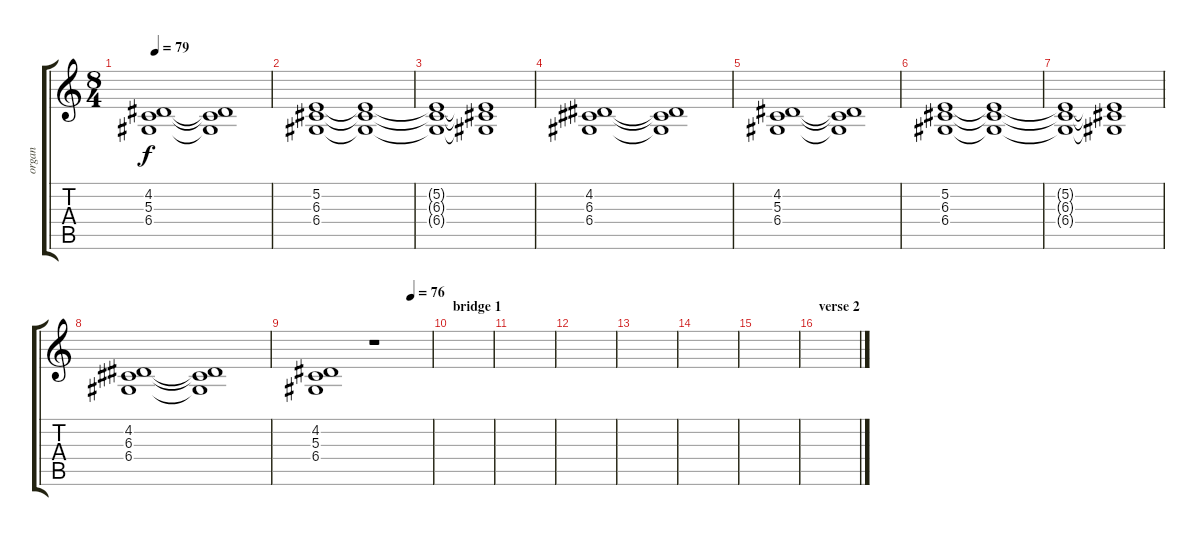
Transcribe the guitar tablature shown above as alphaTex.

\track ("organ" "organ") {instrument lead1square}
\staff {score tabs}
\tuning (E4 B3 G3 D3 A2 E2) {hide}
\ts (8 4)
\tempo 79
\clef g2
\ks c
(4.2 5.3 6.4).1{dy f} (4.2{t} 5.3{t} 6.4{t}).1 |
(5.2 6.3 6.4).1 (5.2{t} 6.3{t} 6.4{t}).1 |
(5.2{t} 6.3{t} 6.4{t}).1 (5.2{t} 6.3{t} 6.4{t}).1 |
(4.2 6.3 6.4).1 (4.2{t} 6.3{t} 6.4{t}).1 |
(4.2 5.3 6.4).1 (4.2{t} 5.3{t} 6.4{t}).1 |
(5.2 6.3 6.4).1 (5.2{t} 6.3{t} 6.4{t}).1 |
(5.2{t} 6.3{t} 6.4{t}).1 (5.2{t} 6.3{t} 6.4{t}).1 |
(4.2 6.3 6.4).1 (4.2{t} 6.3{t} 6.4{t}).1 |
\tempo (76 0.8125)
(4.2 5.3 6.4).1 r.1 |
\section ("" "bridge 1")
|
|
|
|
|
|
\section ("" "verse 2")
